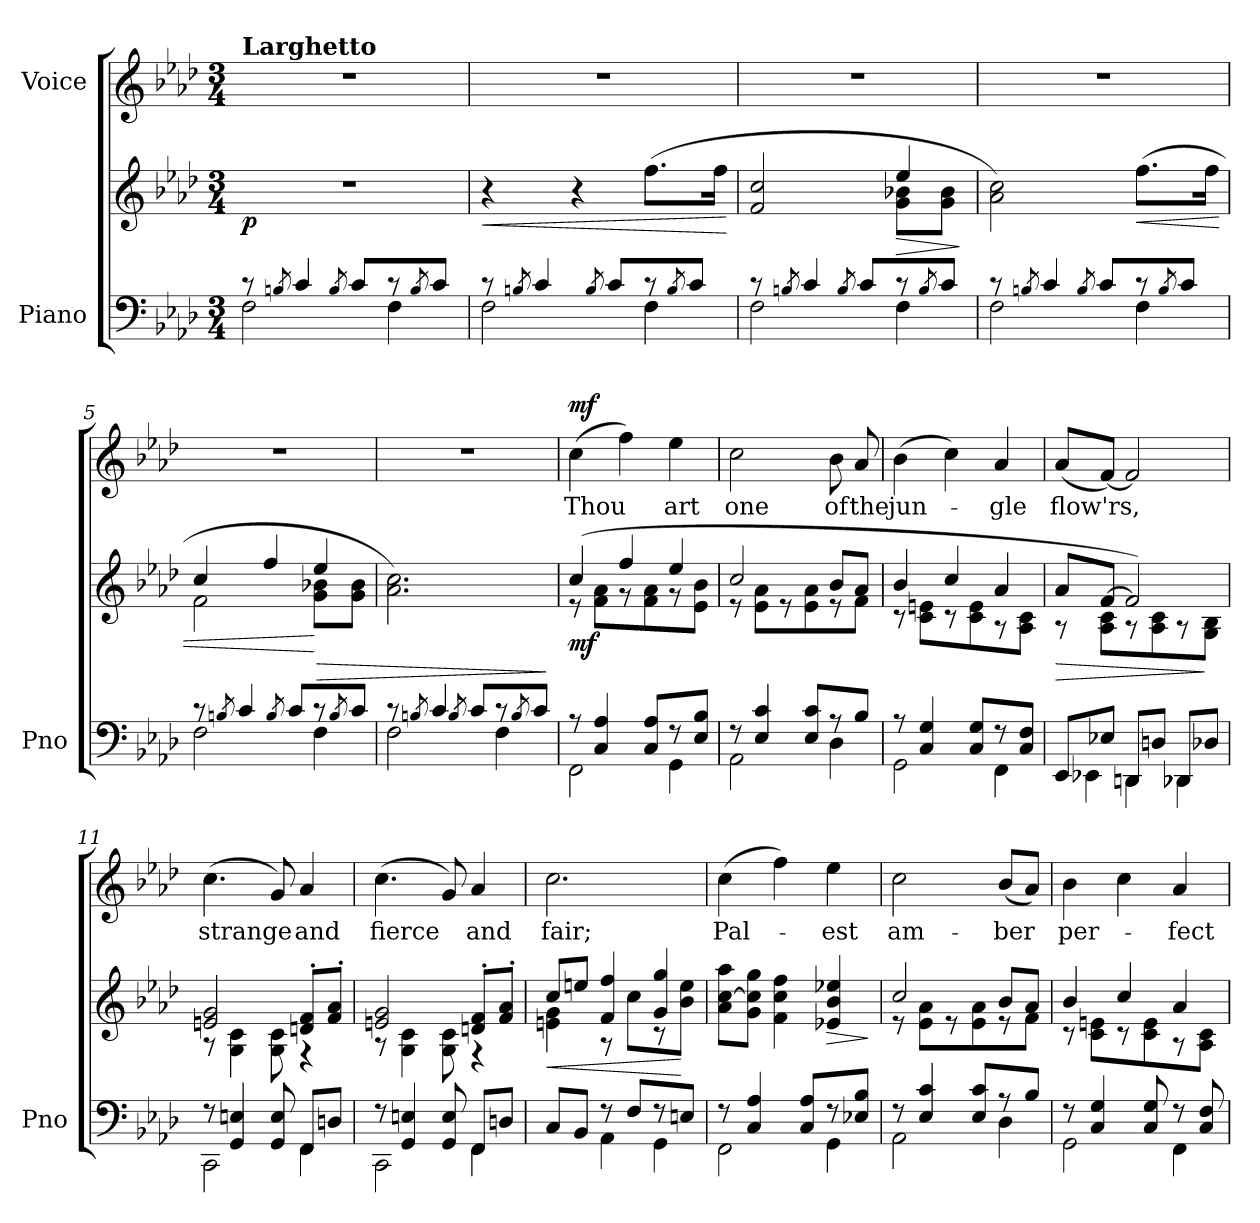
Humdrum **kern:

**kern	**kern	**dynam	**kern	**text	**dynam
*part2	*part2	*part2	*part1	*part1	*part1
*staff3	*staff2	*staff2/3	*staff1	*staff1	*staff1
*I"Piano	*	*	*I"Voice	*	*
*I'Pno	*	*	*	*	*
*clefF4	*clefG2	*	*clefG2	*	*
*k[b-e-a-d-]	*k[b-e-a-d-]	*	*k[b-e-a-d-]	*	*
*M3/4	*M3/4	*	*M3/4	*	*
*MM80	*MM80	*	*MM80	*	*
=1	=1	=1	=1	=1	=1
*^	*	*	*	*	*
!	!	!	!	!LO:TX:a:B:t=Larghetto	!	!
!	!	!	!LO:DY:b	!	!	!
8r	2F\	2.r	p	2.r	.	.
8qBn/	.	.	.	.	.	.
4c/	.	.	.	.	.	.
8qB/	.	.	.	.	.	.
8c/L	.	.	.	.	.	.
8r	4F\	.	.	.	.	.
8qB/	.	.	.	.	.	.
8c/J	.	.	.	.	.	.
=2	=2	=2	=2	=2	=2	=2
!	!	!	!LO:HP:b	!	!	!
8r	2F\	4r	<	2.r	.	.
8qBn/	.	.	.	.	.	.
4c/	.	.	.	.	.	.
.	.	4r	.	.	.	.
8qB/	.	.	.	.	.	.
8c/L	.	.	.	.	.	.
8r	4F\	(8.ff\L	.	.	.	.
8qB/	.	.	.	.	.	.
8c/J	.	.	.	.	.	.
.	.	16ff\Jk	.	.	.	.
*v	*v	*	*	*	*	*
.	.	[	.	.	.
=3	=3	=3	=3	=3	=3
*^	*^	*	*	*	*
8r	2F\	2f/ 2cc/	2ryy	.	2.r	.	.
8qBn/	.	.	.	.	.	.	.
4c/	.	.	.	.	.	.	.
8qB/	.	.	.	.	.	.	.
8c/L	.	.	.	.	.	.	.
!	!	!	!	!LO:HP:b	!	!	!
8r	4F\	4ee-/	8g\ 8b-X\L	>	.	.	.
8qB/	.	.	.	.	.	.	.
8c/J	.	.	8g\ 8b-\J	.	.	.	.
*v	*v	*	*	*	*	*	*
*	*v	*v	*	*	*	*
.	.	]	.	.	.
=4	=4	=4	=4	=4	=4
*^	*	*	*	*	*
8r	2F\	2a-\ 2cc\)	.	2.r	.	.
8qBn/	.	.	.	.	.	.
4c/	.	.	.	.	.	.
8qB/	.	.	.	.	.	.
8c/L	.	.	.	.	.	.
!	!	!	!LO:HP:b	!	!	!
8r	4F\	(8.ff\L	<	.	.	.
8qB/	.	.	.	.	.	.
8c/J	.	.	.	.	.	.
.	.	16ff\Jk	.	.	.	.
!!LO:LB:g=z
=5	=5	=5	=5	=5	=5	=5
*	*	*^	*	*	*	*
8r	2F\	4cc/	2f\	.	2.r	.	.
8qBn/	.	.	.	.	.	.	.
4c/	.	.	.	.	.	.	.
.	.	4ff/	.	.	.	.	.
8qB/	.	.	.	.	.	.	.
8c/L	.	.	.	.	.	.	.
!	!	!	!	!LO:HP:n=1:b	!	!	!
8r	4F\	4ee-/	8g\ 8b-X\L	[ >	.	.	.
8qB/	.	.	.	.	.	.	.
8c/J	.	.	8g\ 8b-\J	.	.	.	.
*	*	*v	*v	*	*	*	*
!!LO:LB:g=z
=6	=6	=6	=6	=6	=6	=6
8r	2F\	2.a-\ 2.cc\)	.	2.r	.	.
8qBn/	.	.	.	.	.	.
4c/	.	.	.	.	.	.
8qB/	.	.	.	.	.	.
8c/L	.	.	.	.	.	.
8r	4F\	.	.	.	.	.
8qB/	.	.	.	.	.	.
8c/J	.	.	.	.	.	.
*v	*v	*	*	*	*	*
.	.	]	.	.	.
=7	=7	=7	=7	=7	=7
*^	*^	*	*	*	*
!	!	!	!	!LO:DY:b	!	!LO:LY:b	!LO:DY:a
8r	2FF\	(4cc/	8r	mf	(4cc\	Thou	mf
4C/ 4A-/	.	.	8f\ 8a-\L	.	.	.	.
.	.	4ff/	8r	.	4ff\)	.	.
8C/ 8A-/L	.	.	8f\ 8a-\	.	.	.	.
!	!	!	!	!	!	!LO:LY:b	!
8r	4GG\	4ee-/	8r	.	4ee-\	art	.
8E-/ 8B-/J	.	.	8e-\ 8b-\J	.	.	.	.
=8	=8	=8	=8	=8	=8	=8	=8
!	!	!	!	!	!	!LO:LY:b	!
8r	2AA-\	2cc/	8r	.	2cc\	one	.
4E-/ 4c/	.	.	8e-\ 8a-\L	.	.	.	.
.	.	.	8r	.	.	.	.
8E-/ 8c/L	.	.	8e-\ 8a-\	.	.	.	.
!	!	!	!	!	!	!LO:LY:b	!
8r	4D-\	8b-/L	8r	.	8b-\	of	.
!	!	!	!	!	!	!LO:LY:b	!
8B-/J	.	8a-/J	8f\J	.	8a-/	the	.
=9	=9	=9	=9	=9	=9	=9	=9
!	!	!	!	!	!	!LO:LY:b	!
8r	2GG\	4b-/	8r	.	(4b-\	jun-	.
4C/ 4G/	.	.	8c\ 8en\L	.	.	.	.
.	.	4cc/	8r	.	4cc\)	.	.
8C/ 8G/L	.	.	8c\ 8e\	.	.	.	.
!	!	!	!	!	!	!LO:LY:b	!
8r	4FF\	4a-/	8r	.	4a-/	-gle	.
8C/ 8F/J	.	.	8A-\ 8c\J	.	.	.	.
=10	=10	=10	=10	=10	=10	=10	=10
!	!	!	!	!LO:HP:b	!	!LO:LY:b	!
8EE-/L	4EE-X\	8a-/L	8r	>	(8a-/L	flow'rs,	.
8E-X/J	.	[8f/J	8A-\ 8c\L	.	[8f/J)	.	.
8DDn/L	4DD\	2f/])	8r	.	2f/]	.	.
8Dn/J	.	.	8A-\ 8c\	.	.	.	.
8DD-X/L	4DD-\	.	8r	.	.	.	.
8D-X/J	.	.	8G\ 8B-\J	]	.	.	.
!!LO:LB:g=z
=11	=11	=11	=11	=11	=11	=11	=11
!	!	!	!	!	!	!LO:LY:b	!
8r	2CC\	2en/ 2g/	8r	.	(4.cc\	strange	.
4GG/ 4En/	.	.	4G\ 4c\	.	.	.	.
8GG/ 8E/	.	.	8G\ 8c\	.	8g/)	.	.
!	!	!	!	!	!	!LO:LY:b	!
8FF/L	4FF\	8dn/' 8f/'L	4r	.	4a-/	and	.
8Dn/J	.	8f/' 8a-/'J	.	.	.	.	.
=12	=12	=12	=12	=12	=12	=12	=12
!	!	!	!	!	!	!LO:LY:b	!
8r	2CC\	2en/ 2g/	8r	.	(4.cc\	fierce	.
4GG/ 4En/	.	.	4G\ 4c\	.	.	.	.
8GG/ 8E/	.	.	8G\ 8c\	.	8g/)	.	.
!	!	!	!	!	!	!LO:LY:b	!
8FF/L	4FF\	8dn/' 8f/'L	4r	.	4a-/	and	.
8Dn/J	.	8f/' 8a-/'J	.	.	.	.	.
=13	=13	=13	=13	=13	=13	=13	=13
!	!	!	!	!LO:HP:b	!	!LO:LY:b	!
8C/L	4ryy	8cc/L	4en\ 4g\	<	2.cc\	fair;	.
8BB-/J	.	8een/J	.	.	.	.	.
8r	4AA-\	4f/ 4ff/	8r	.	.	.	.
8F/L	.	.	8cc\L	.	.	.	.
8r	4GG\	4g/ 4gg/	8r	.	.	.	.
8En/J	.	.	8b-\ 8ee\J	[	.	.	.
=14	=14	=14	=14	=14	=14	=14	=14
!	!	!	!	!	!	!LO:LY:b	!
*	*	*v	*v	*	*	*	*
8r	2FF\	8a-\ [8cc\ 8aa-\L	.	(4cc\	Pal-	.
4C/ 4A-/	.	8g\ 8cc\] 8gg\J	.	.	.	.
.	.	4f\ 4cc\ 4ff\	.	4ff\)	.	.
8C/ 8A-/L	.	.	.	.	.	.
!	!	!	!LO:HP:b	!	!LO:LY:b	!
8r	4GG\	4e-X/ 4b-/ 4ee-X/	>	4ee-\	-est	.
8E-X/ 8B-/J	.	.	.	.	.	.
*v	*v	*	*	*	*	*
.	.	]	.	.	.
=15	=15	=15	=15	=15	=15
*^	*^	*	*	*	*
!	!	!	!	!	!	!LO:LY:b	!
8r	2AA-\	2cc/	8r	.	2cc\	am-	.
4E-/ 4c/	.	.	8e-\ 8a-\L	.	.	.	.
.	.	.	8r	.	.	.	.
8E-/ 8c/L	.	.	8e-\ 8a-\	.	.	.	.
!	!	!	!	!	!	!LO:LY:b	!
8r	4D-\	8b-/L	8r	.	(8b-/L	-ber	.
8B-/J	.	8a-/J	8f\J	.	8a-/J)	.	.
!!LO:PB:g=z
=16	=16	=16	=16	=16	=16	=16	=16
!	!	!	!	!	!	!LO:LY:b	!
8r	2GG\	4b-/	8r	.	4b-\	per-	.
4C/ 4G/	.	.	8c\ 8en\L	.	.	.	.
.	.	4cc/	8r	.	4cc\	.	.
8C/ 8G/	.	.	8c\ 8e\	.	.	.	.
!	!	!	!	!	!	!LO:LY:b	!
8r	4FF\	4a-/	8r	.	4a-/	-fect	.
8C/ 8F/	.	.	8A-\ 8c\J	.	.	.	.
*v	*v	*	*	*	*	*	*
*	*v	*v	*	*	*	*
=	=	=	=	=	=
*-	*-	*-	*-	*-	*-
